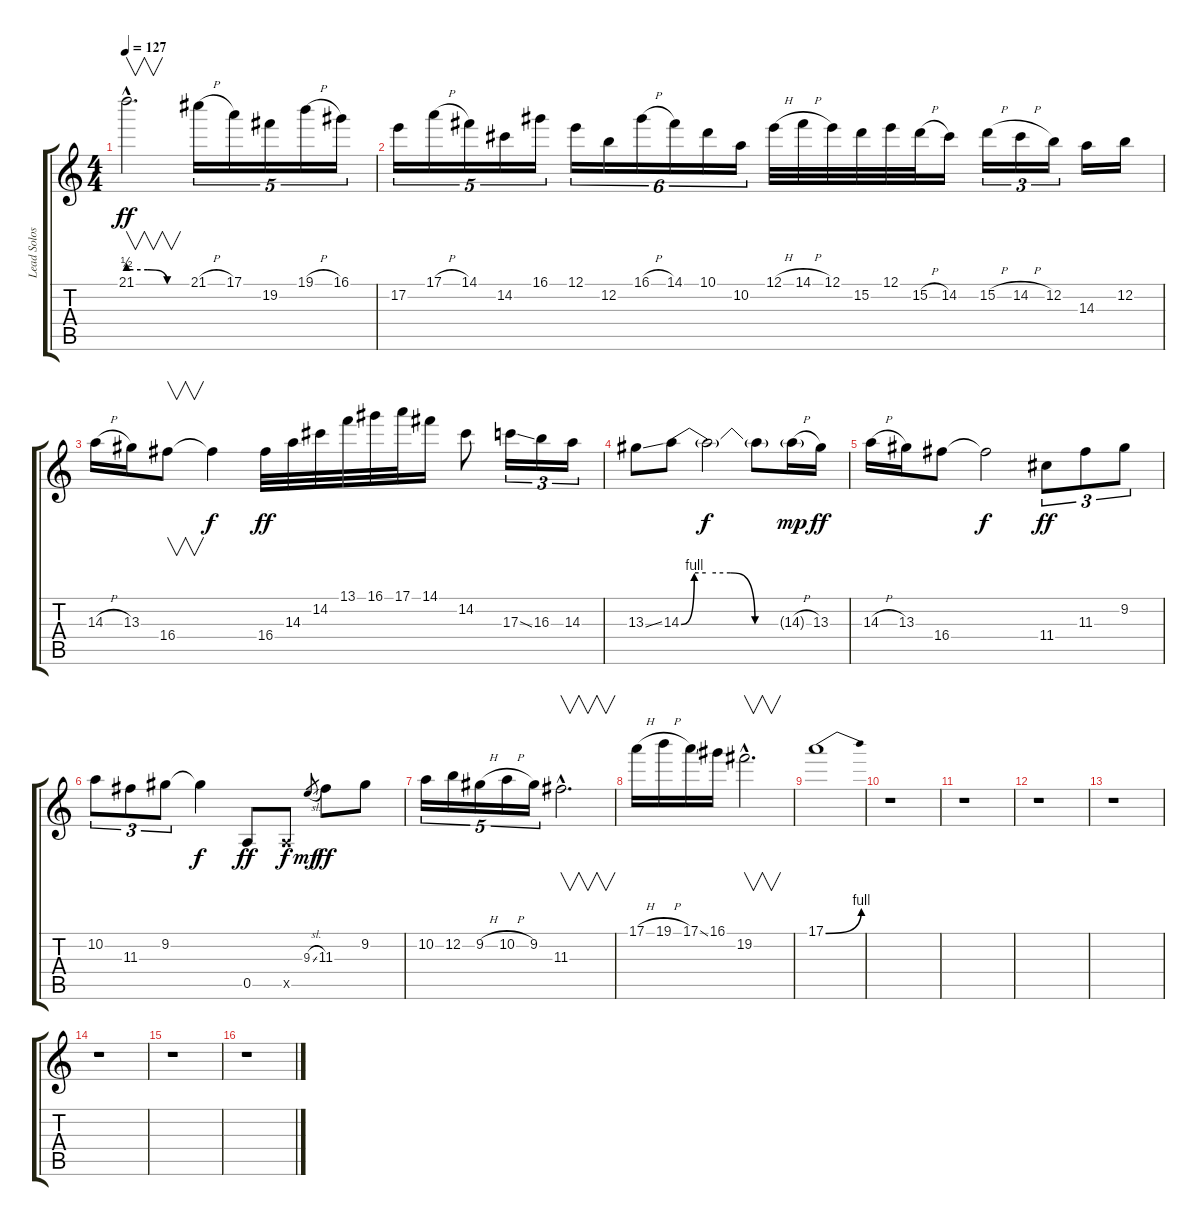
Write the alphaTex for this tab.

\track ("Lead Solos" "Lead Solos") {instrument overdrivenguitar}
\staff {score tabs}
\tuning (E4 B3 G3 D3 A2 E2) {hide}
\ts (4 4)
\tempo 127
\clef g2
\ks c
21.1{be (custom 0 2 20 2 40 0 60 0) hac}.2{v d dy ff} 21.1{h}.16{tu (5 4)} 17.1.16{tu (5 4)} 19.2.16{tu (5 4)} 19.1{h}.16{tu (5 4)} 16.1.16{tu (5 4)} |
17.2.16{tu (5 4)} 17.1{h}.16{tu (5 4)} 14.1.16{tu (5 4)} 14.2.16{tu (5 4)} 16.1.16{tu (5 4)} 12.1.16{tu (6 4)} 12.2.16{tu (6 4)} 16.1{h}.16{tu (6 4)} 14.1.16{tu (6 4)} 10.1.16{tu (6 4)} 10.2.16{tu (6 4)} 12.1{h}.32 14.1{h}.32 12.1.32 15.2.32 12.1.32 15.2{h}.32 14.2.16 15.2{h}.16{tu (3 2)} 14.2{h}.16{tu (3 2)} 12.2.16{tu (3 2)} 14.3.16 12.2.16 |
14.3{h}.16 13.3.16 16.4.8{v} 16.4{t}.4{dy f} 16.4.32{dy ff} 14.3.32 14.2.32 13.1.32 16.1.32 17.1.32 14.1.16 14.2.8 17.3{ss}.16{tu (3 2)} 16.3.16{tu (3 2)} 14.3.16{tu (3 2)} |
13.3{ss}.8 14.3{be (custom 0 0 8 4 15 4 30 4 45 0 60 0)}.8 14.3{t}.2{dy f} 14.3{t}.8 14.3{h g}.16{dy mp} 13.3.16{dy ff} |
14.3{h}.16 13.3.16 16.4.8 16.4{t}.2{dy f} 11.4.8{tu (3 2) dy ff} 11.3.8{tu (3 2)} 9.2.8{tu (3 2)} |
10.2.8{tu (3 2)} 11.3.8{tu (3 2)} 9.2.8{tu (3 2)} 9.2{t}.4{dy f} 0.5.8{dy ff} 0.5{x}.8{dy f} 9.3{sl}.8{gr dy mf} 11.3.8{dy ff} 9.2.8 |
10.2.16{tu (5 4)} 12.2.16{tu (5 4)} 9.2{h}.16{tu (5 4)} 10.2{h}.16{tu (5 4)} 9.2.16{tu (5 4)} 11.3{hac}.2{v d} |
17.1{h}.16 19.1{h}.16 17.1{ss}.16 16.1.16 19.2{hac}.2{v d} |
17.1{be (bend 0 0 60 4)}.1 |
r.1 |
r.1 |
r.1 |
r.1 |
r.1 |
r.1 |
r.1
